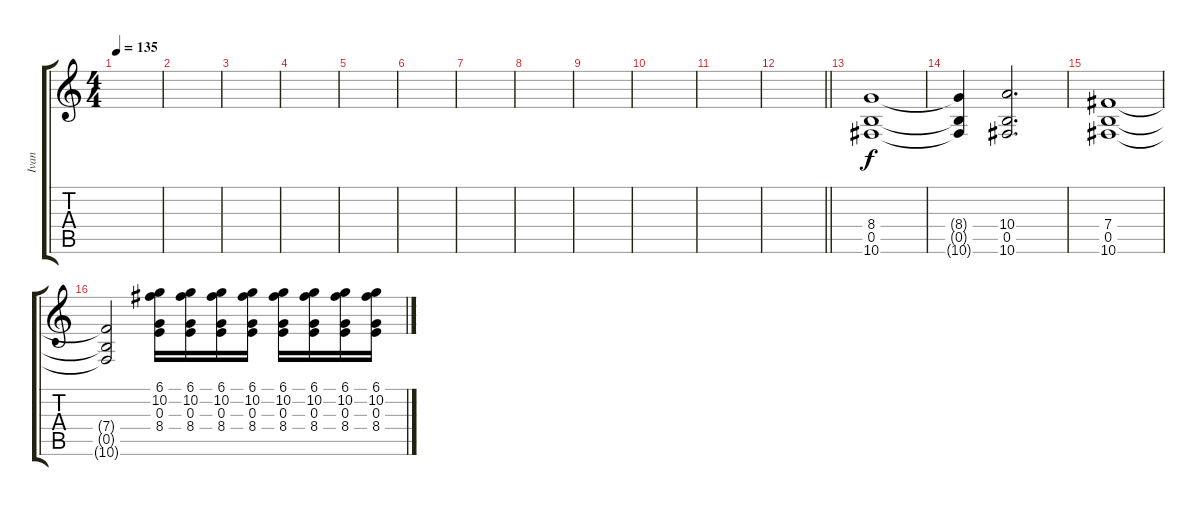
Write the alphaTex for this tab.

\track ("Ivan" "Ivan") {instrument distortionguitar}
\staff {score tabs}
\tuning (Db4 Ab3 E3 B2 Gb2 Db2) {hide}
\ts (4 4)
\tempo 135
\clef g2
\ks c
|
|
|
|
|
|
|
|
|
|
|
\barLineRight lightlight
|
(8.4 0.5 10.6).1{volume 13} |
(8.4{t} 0.5{t} 10.6{t}).4 (10.4 0.5 10.6).2{d} |
(7.4 0.5 10.6).1 |
(7.4{t} 0.5{t} 10.6{t}).2 (6.1 10.2 0.3 8.4).16 (6.1 10.2 0.3 8.4).16 (6.1 10.2 0.3 8.4).16 (6.1 10.2 0.3 8.4).16 (6.1 10.2 0.3 8.4).16 (6.1 10.2 0.3 8.4).16 (6.1 10.2 0.3 8.4).16 (6.1 10.2 0.3 8.4).16
